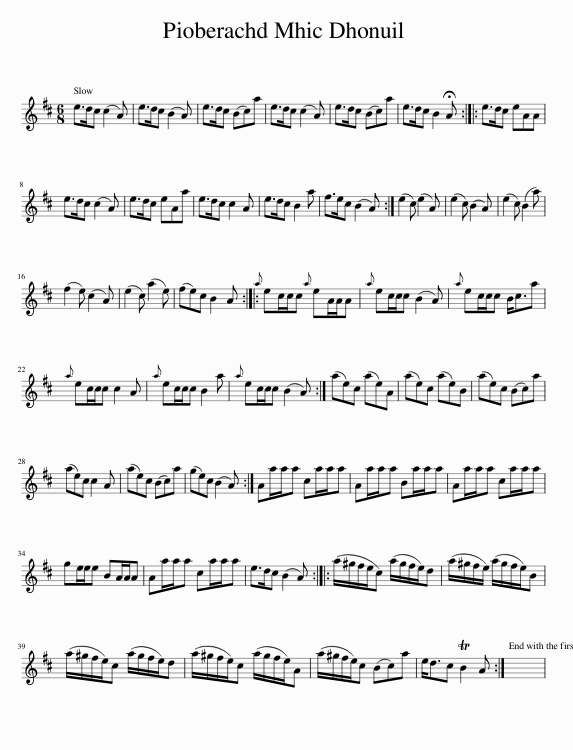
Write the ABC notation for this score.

X:1
L:1/8
M:6/8
I:linebreak $
K:D
V:1 treble
V:1
 e>dc (c2 A) | e>dc (B2 A) | e>dc (Bc)a | e>dc (c2 A) | e>dc (Bc)a | %5
 e>dc B2 !fermata!A :: e>dc eAA |$ e>dc (c2 A) | e>dc eAa | e>dc c2 A | %10
 e>dc B2 a | f>ec (B2 A) :| (e2 c) (e2 A) | (e2 c) (B2 A) | (e2 c) (B2 a) |$ %15
 (f2 e) (c2 A) | (e2 c) (a2 e) | (fe)c B2 A ::{a} ec/c/c{a} eA/A/A |{a} ec/c/c (B2 A) | %20
{a} ec/c/c B<ca |${a} ec/c/c c2 A |{a} ec/c/c B2 a |{a} ec/c/c (B2 A) :| (ae)c (ae)A | %25
 (ae)c (ae)B | (ae)c (Bc)a |$ (ae)c c2 A | (ae)c (Bc)a | (ge)c (B2 A) :| %30
 Aa/a/a ca/a/a | Aa/a/a Ba/a/a | Aa/a/a ca/a/a |$ ge/e/e BA/A/A | Aa/a/a ca/a/a | %35
 e>dc (B2 A) :: (a/^g/f/e/c) (a/g/f/e/)d | (a/^g/f/e/) (a/g/f/e/)B |$ (a/^g/f/e/)c (a/g/f/e/)d | (a/^g/f/e/)c (a/g/f/e/)A | %40
 (a/^g/f/e/)c (Bc)a | e<dc TB2 A :| x6 | %43
